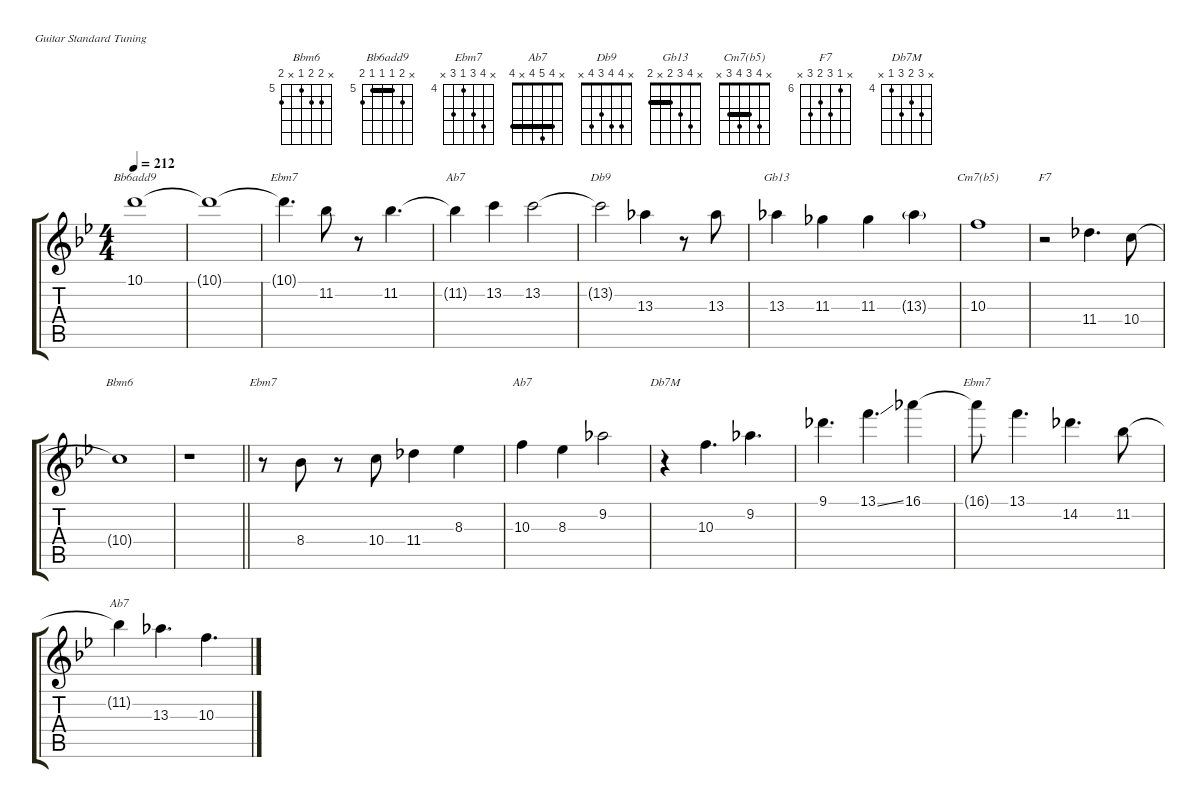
\defaultSystemsLayout 4
\hideDynamics
\bracketExtendMode groupsimilarinstruments
\singleTrackTrackNamePolicy hidden
\multiTrackTrackNamePolicy allsystems
\firstSystemTrackNameMode fullname
\otherSystemsTrackNameMode fullname
\firstSystemTrackNameOrientation horizontal
\otherSystemsTrackNameOrientation horizontal
\defaultBarNumberDisplay Hide
\track ("lead melody" "E-Gt") {instrument electricguitarclean}
\staff {score tabs}
\tuning (E4 B3 G3 D3 A2 E2)
\chord ("Bbm6" x 6 6 5 x 6) {firstfret 5}
\chord ("Bb6add9" x 6 5 5 5 6) {firstfret 5 barre (5 5)}
\chord ("Ebm7" x 7 6 4 6 x) {firstfret 4}
\chord ("Ab7" x 4 5 4 x 4) {barre (4 4)}
\chord ("Db9" x 4 4 3 4 x)
\chord ("Gb13" x 4 3 2 x 2) {barre 2}
\chord ("Cm7(b5)" x 4 3 4 3 x) {barre 3}
\chord ("F7" x 6 8 7 8 x) {firstfret 6}
\chord ("Db7M" x 6 5 6 4 x) {firstfret 4}
\ts (4 4)
\tempo 212
\clef g2
\ks bb
10.1{t}.1{ch "Bb6add9" dy mf} |
10.1{t}.1 |
10.1{t}.4{d ch "Ebm7"} 11.2.8 r.8 11.2.4{d} |
11.2{t}.4{ch "Ab7"} 13.2.4 13.2.2 |
13.2{t}.2{ch "Db9"} 13.3.4 r.8 13.3.8 |
13.3.4{ch "Gb13"} 11.3.4 11.3.4 13.3{g}.4 |
10.3.1{ch "Cm7(b5)"} |
r.2{ch "F7"} 11.4.4{d} 10.4.8 |
10.4{t}.1{ch "Bbm6"} |
\barLineRight lightlight
r.1 |
r.8{ch "Ebm7"} 8.4.8 r.8 10.4.8 11.4.4 8.3.4 |
10.3.4{ch "Ab7"} 8.3.4 9.2.2 |
r.4{ch "Db7M"} 10.3.4{d} 9.2.4{d} |
9.1.4{d} 13.1{ss}.4{d} 16.1.4 |
16.1{t}.8{ch "Ebm7"} 13.1.4{d} 14.2.4{d} 11.2.8 |
11.2{t}.4{ch "Ab7"} 13.3.4{d} 10.3.4{d}
